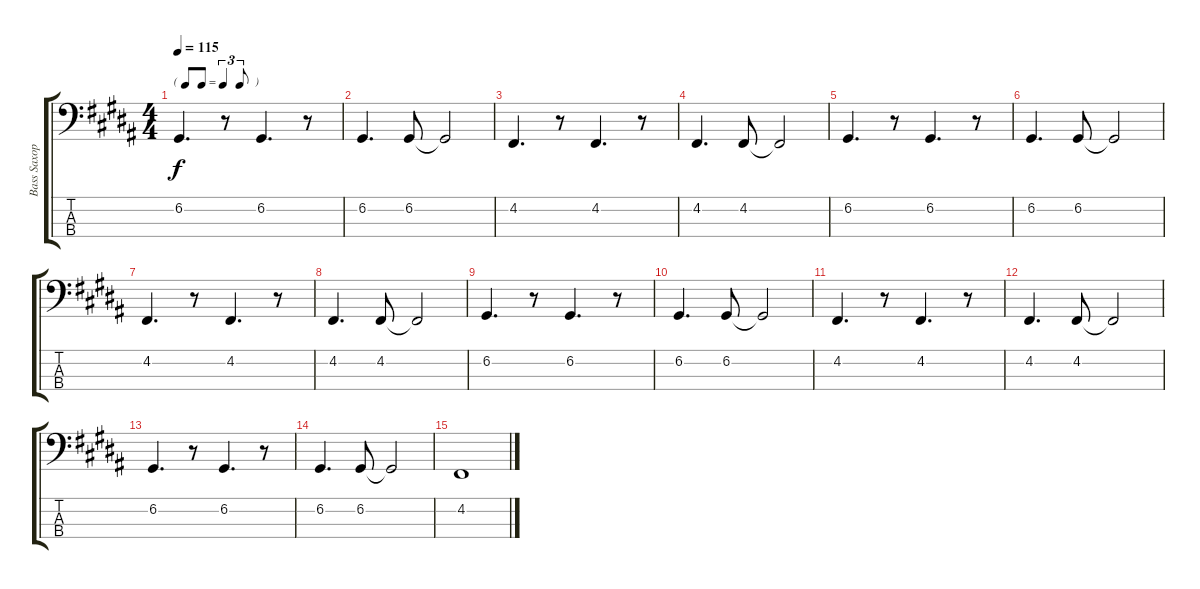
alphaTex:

\track ("Bass Saxophone" "Bass Saxop") {instrument tenorsax}
\staff {score tabs}
\tuning (G2 D2 A1 E1) {hide}
\ts (4 4)
\tf triplet8th
\tempo 115
\clef f4
\ks b
6.2.4{d dy f} r.8 6.2.4{d} r.8 |
6.2.4{d} 6.2.8 6.2{t}.2 |
4.2.4{d} r.8 4.2.4{d} r.8 |
4.2.4{d} 4.2.8 4.2{t}.2 |
6.2.4{d} r.8 6.2.4{d} r.8 |
6.2.4{d} 6.2.8 6.2{t}.2 |
4.2.4{d} r.8 4.2.4{d} r.8 |
4.2.4{d} 4.2.8 4.2{t}.2 |
6.2.4{d} r.8 6.2.4{d} r.8 |
6.2.4{d} 6.2.8 6.2{t}.2 |
4.2.4{d} r.8 4.2.4{d} r.8 |
4.2.4{d} 4.2.8 4.2{t}.2 |
6.2.4{d} r.8 6.2.4{d} r.8 |
6.2.4{d} 6.2.8 6.2{t}.2 |
4.2.1
